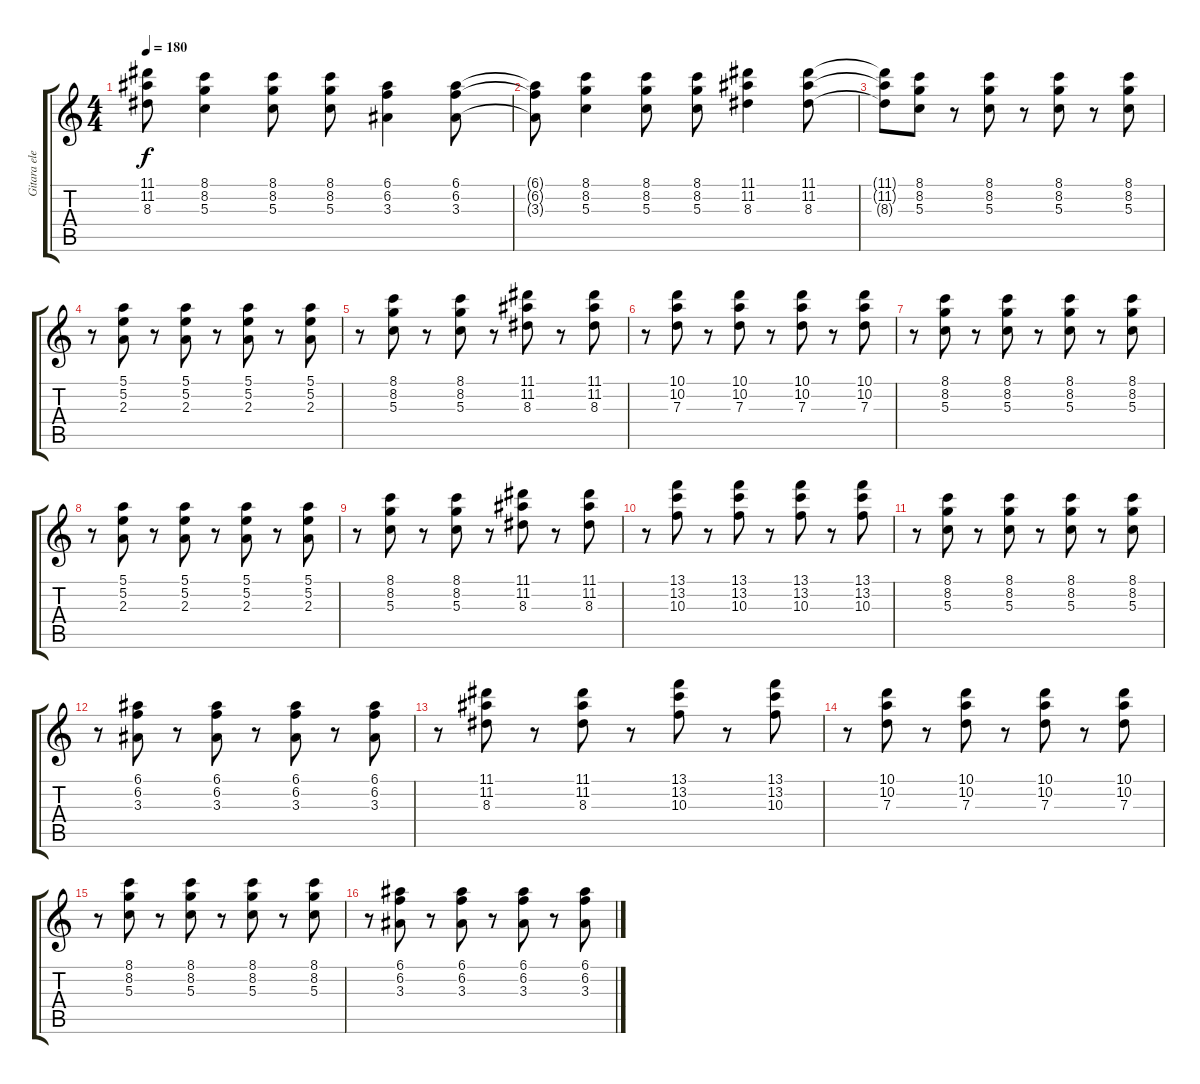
\track ("Gitara elektryczna" "Gitara ele") {instrument distortionguitar}
\staff {score tabs}
\tuning (E4 B3 G3 D3 A2 E2) {hide}
\ts (4 4)
\tempo 180
\clef g2
\ks c
(11.1{t} 11.2{t} 8.3{t}).8{dy f} (8.1 8.2 5.3).4 (8.1 8.2 5.3).8 (8.1 8.2 5.3).8 (6.1 6.2 3.3).4 (6.1 6.2 3.3).8 |
(6.1{t} 6.2{t} 3.3{t}).8 (8.1 8.2 5.3).4 (8.1 8.2 5.3).8 (8.1 8.2 5.3).8 (11.1 11.2 8.3).4 (11.1 11.2 8.3).8 |
(11.1{t} 11.2{t} 8.3{t}).8 (8.1 8.2 5.3).8 r.8 (8.1 8.2 5.3).8 r.8 (8.1 8.2 5.3).8 r.8 (8.1 8.2 5.3).8 |
r.8 (5.1 5.2 2.3).8 r.8 (5.1 5.2 2.3).8 r.8 (5.1 5.2 2.3).8 r.8 (5.1 5.2 2.3).8 |
r.8 (8.1 8.2 5.3).8 r.8 (8.1 8.2 5.3).8 r.8 (11.1 11.2 8.3).8 r.8 (11.1 11.2 8.3).8 |
r.8 (10.1 10.2 7.3).8 r.8 (10.1 10.2 7.3).8 r.8 (10.1 10.2 7.3).8 r.8 (10.1 10.2 7.3).8 |
r.8 (8.1 8.2 5.3).8 r.8 (8.1 8.2 5.3).8 r.8 (8.1 8.2 5.3).8 r.8 (8.1 8.2 5.3).8 |
r.8 (5.1 5.2 2.3).8 r.8 (5.1 5.2 2.3).8 r.8 (5.1 5.2 2.3).8 r.8 (5.1 5.2 2.3).8 |
r.8 (8.1 8.2 5.3).8 r.8 (8.1 8.2 5.3).8 r.8 (11.1 11.2 8.3).8 r.8 (11.1 11.2 8.3).8 |
r.8 (13.1 13.2 10.3).8 r.8 (13.1 13.2 10.3).8 r.8 (13.1 13.2 10.3).8 r.8 (13.1 13.2 10.3).8 |
r.8 (8.1 8.2 5.3).8 r.8 (8.1 8.2 5.3).8 r.8 (8.1 8.2 5.3).8 r.8 (8.1 8.2 5.3).8 |
r.8 (6.1 6.2 3.3).8 r.8 (6.1 6.2 3.3).8 r.8 (6.1 6.2 3.3).8 r.8 (6.1 6.2 3.3).8 |
r.8 (11.1 11.2 8.3).8 r.8 (11.1 11.2 8.3).8 r.8 (13.1 13.2 10.3).8 r.8 (13.1 13.2 10.3).8 |
r.8 (10.1 10.2 7.3).8 r.8 (10.1 10.2 7.3).8 r.8 (10.1 10.2 7.3).8 r.8 (10.1 10.2 7.3).8 |
r.8 (8.1 8.2 5.3).8 r.8 (8.1 8.2 5.3).8 r.8 (8.1 8.2 5.3).8 r.8 (8.1 8.2 5.3).8 |
r.8 (6.1 6.2 3.3).8 r.8 (6.1 6.2 3.3).8 r.8 (6.1 6.2 3.3).8 r.8 (6.1 6.2 3.3).8
